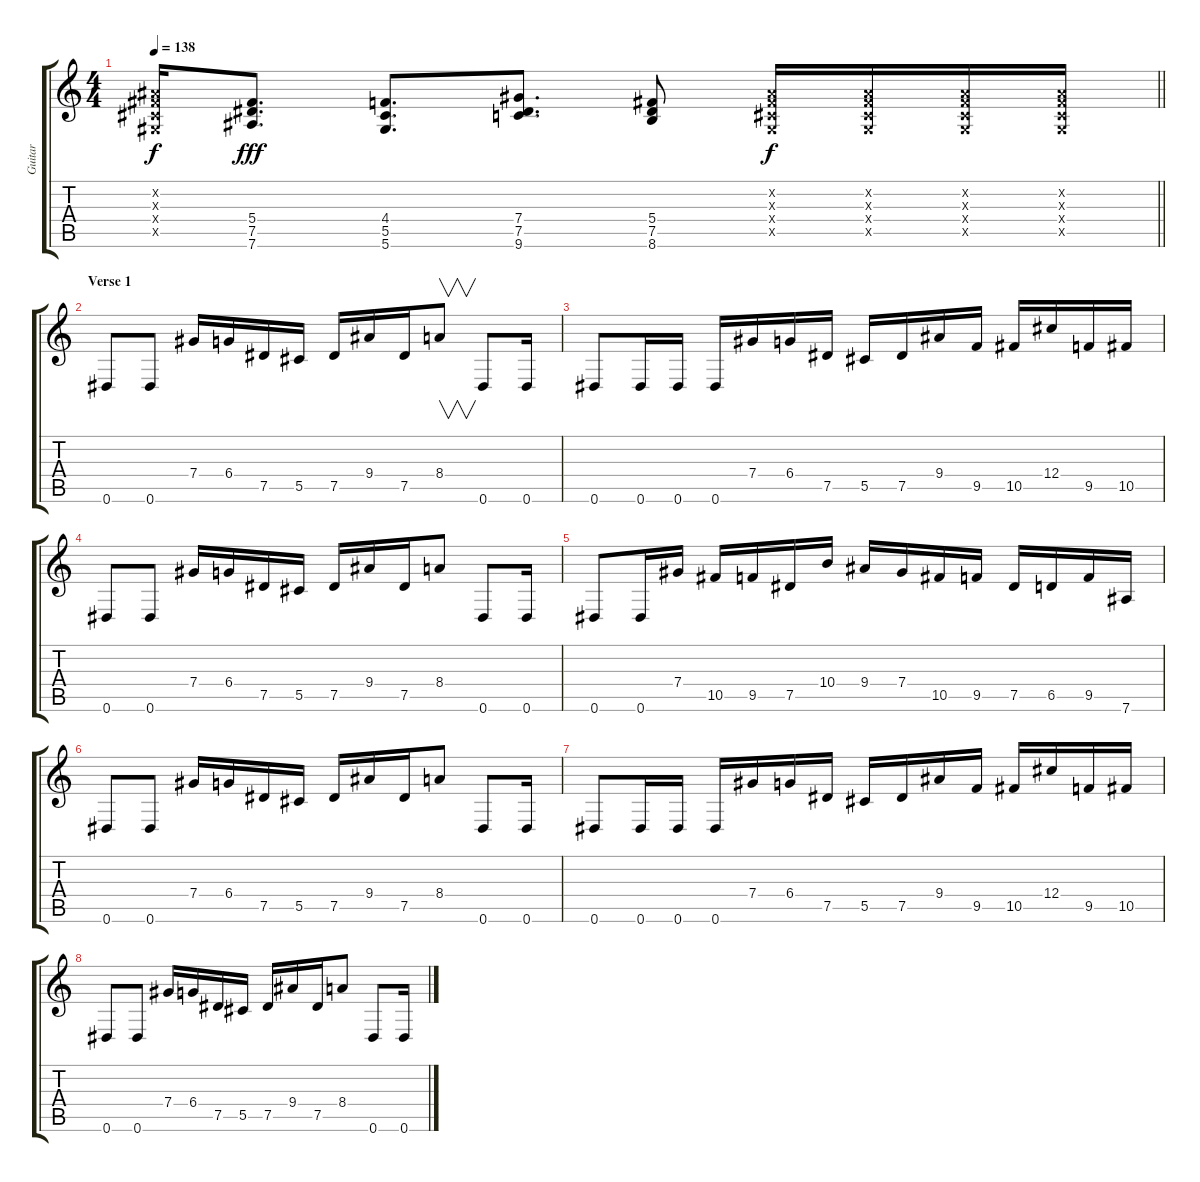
\track ("Guitar" "Guitar") {instrument distortionguitar}
\staff {score tabs}
\tuning (Eb4 Bb3 Gb3 Db3 Ab2 Eb2) {hide}
\ts (4 4)
\tempo 138
\clef g2
\barLineRight lightlight
\ks c
(0.2{x} 0.3{x} 0.4{x} 0.5{x}).16{dy f} (5.4 7.5 7.6).8{d dy fff} (4.4 5.5 5.6).8{d} (7.4 7.5 9.6).8{d} (5.4 7.5 8.6).8 (0.2{x} 0.3{x} 0.4{x} 0.5{x}).16{dy f} (0.2{x} 0.3{x} 0.4{x} 0.5{x}).16 (0.2{x} 0.3{x} 0.4{x} 0.5{x}).16 (0.2{x} 0.3{x} 0.4{x} 0.5{x}).16 |
\section ("" "Verse 1")
0.6.8 0.6.8 7.4.16 6.4.16 7.5.16 5.5.16 7.5.16 9.4.16 7.5.16 8.4.8{v} 0.6.8 0.6.16 |
0.6.8 0.6.16 0.6.16 0.6.16 7.4.16 6.4.16 7.5.16 5.5.16 7.5.16 9.4.16 9.5.16 10.5.16 12.4.16 9.5.16 10.5.16 |
0.6.8 0.6.8 7.4.16 6.4.16 7.5.16 5.5.16 7.5.16 9.4.16 7.5.16 8.4.8 0.6.8 0.6.16 |
0.6.8 0.6.16 7.4.16 10.5.16 9.5.16 7.5.16 10.4.16 9.4.16 7.4.16 10.5.16 9.5.16 7.5.16 6.5.16 9.5.16 7.6.16 |
0.6.8 0.6.8 7.4.16 6.4.16 7.5.16 5.5.16 7.5.16 9.4.16 7.5.16 8.4.8 0.6.8 0.6.16 |
0.6.8 0.6.16 0.6.16 0.6.16 7.4.16 6.4.16 7.5.16 5.5.16 7.5.16 9.4.16 9.5.16 10.5.16 12.4.16 9.5.16 10.5.16 |
0.6.8 0.6.8 7.4.16 6.4.16 7.5.16 5.5.16 7.5.16 9.4.16 7.5.16 8.4.8 0.6.8 0.6.16
